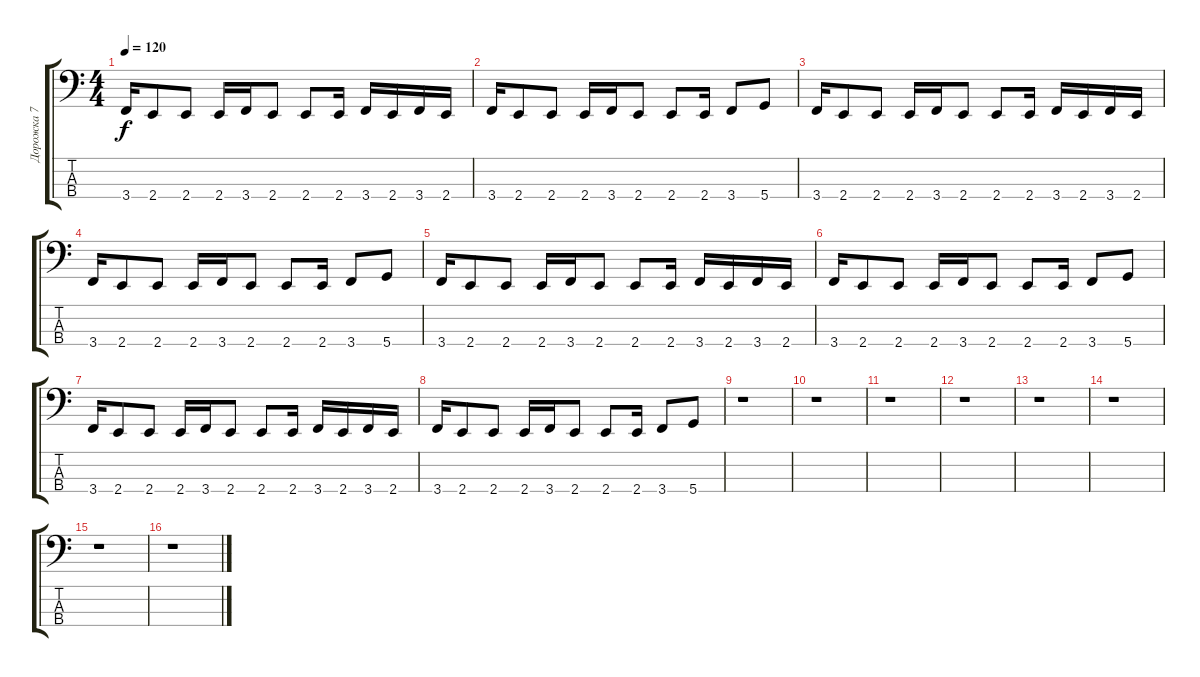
\track ("Дорожка 7" "Дорожка 7") {instrument electricbassfinger}
\staff {score tabs}
\tuning (G2 D2 A1 D1) {hide}
\ts (4 4)
\tempo 120
\clef f4
\ks c
3.4.16{dy f} 2.4.8 2.4.8 2.4.16 3.4.16 2.4.8 2.4.8 2.4.16 3.4.16 2.4.16 3.4.16 2.4.16 |
3.4.16 2.4.8 2.4.8 2.4.16 3.4.16 2.4.8 2.4.8 2.4.16 3.4.8 5.4.8 |
3.4.16 2.4.8 2.4.8 2.4.16 3.4.16 2.4.8 2.4.8 2.4.16 3.4.16 2.4.16 3.4.16 2.4.16 |
3.4.16 2.4.8 2.4.8 2.4.16 3.4.16 2.4.8 2.4.8 2.4.16 3.4.8 5.4.8 |
3.4.16 2.4.8 2.4.8 2.4.16 3.4.16 2.4.8 2.4.8 2.4.16 3.4.16 2.4.16 3.4.16 2.4.16 |
3.4.16 2.4.8 2.4.8 2.4.16 3.4.16 2.4.8 2.4.8 2.4.16 3.4.8 5.4.8 |
3.4.16 2.4.8 2.4.8 2.4.16 3.4.16 2.4.8 2.4.8 2.4.16 3.4.16 2.4.16 3.4.16 2.4.16 |
3.4.16 2.4.8 2.4.8 2.4.16 3.4.16 2.4.8 2.4.8 2.4.16 3.4.8 5.4.8 |
r.1 |
r.1 |
r.1 |
r.1 |
r.1 |
r.1 |
r.1 |
r.1
